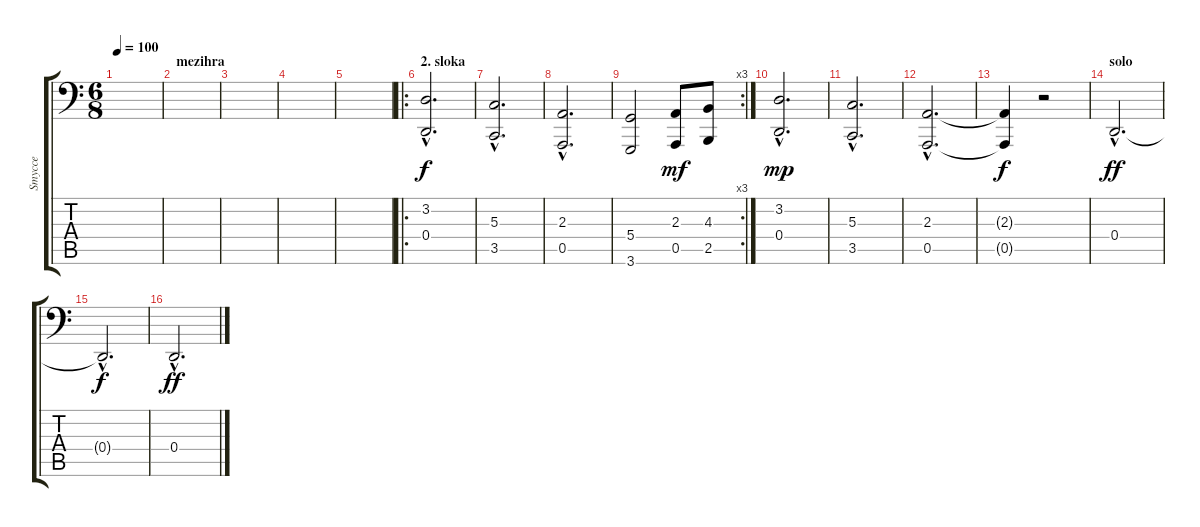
\track ("Smycce" "Smycce") {instrument violin}
\staff {score tabs}
\tuning (E3 B2 G2 D2 A1 E1) {hide}
\ts (6 8)
\tempo 100
\clef f4
\ks c
|
\section ("" "mezihra")
|
|
|
|
\ro
\section ("" "2. sloka")
(3.2{hac} 0.4{hac}).2{d} |
(5.3{hac} 3.5{hac}).2{d} |
(2.3{hac} 0.5{hac}).2{d} |
\rc 3
(5.4 3.6).2 (2.3 0.5).8{dy mf} (4.3 2.5).8 |
(3.2{hac} 0.4{hac}).2{d dy mp} |
(5.3{hac} 3.5{hac}).2{d} |
(2.3{hac} 0.5{hac}).2{d} |
(2.3{t} 0.5{t}).4{dy f} r.2 |
\section ("" "solo")
0.4{hac}.2{d dy ff} |
0.4{hac t}.2{d dy f} |
0.4{hac}.2{d dy ff}
